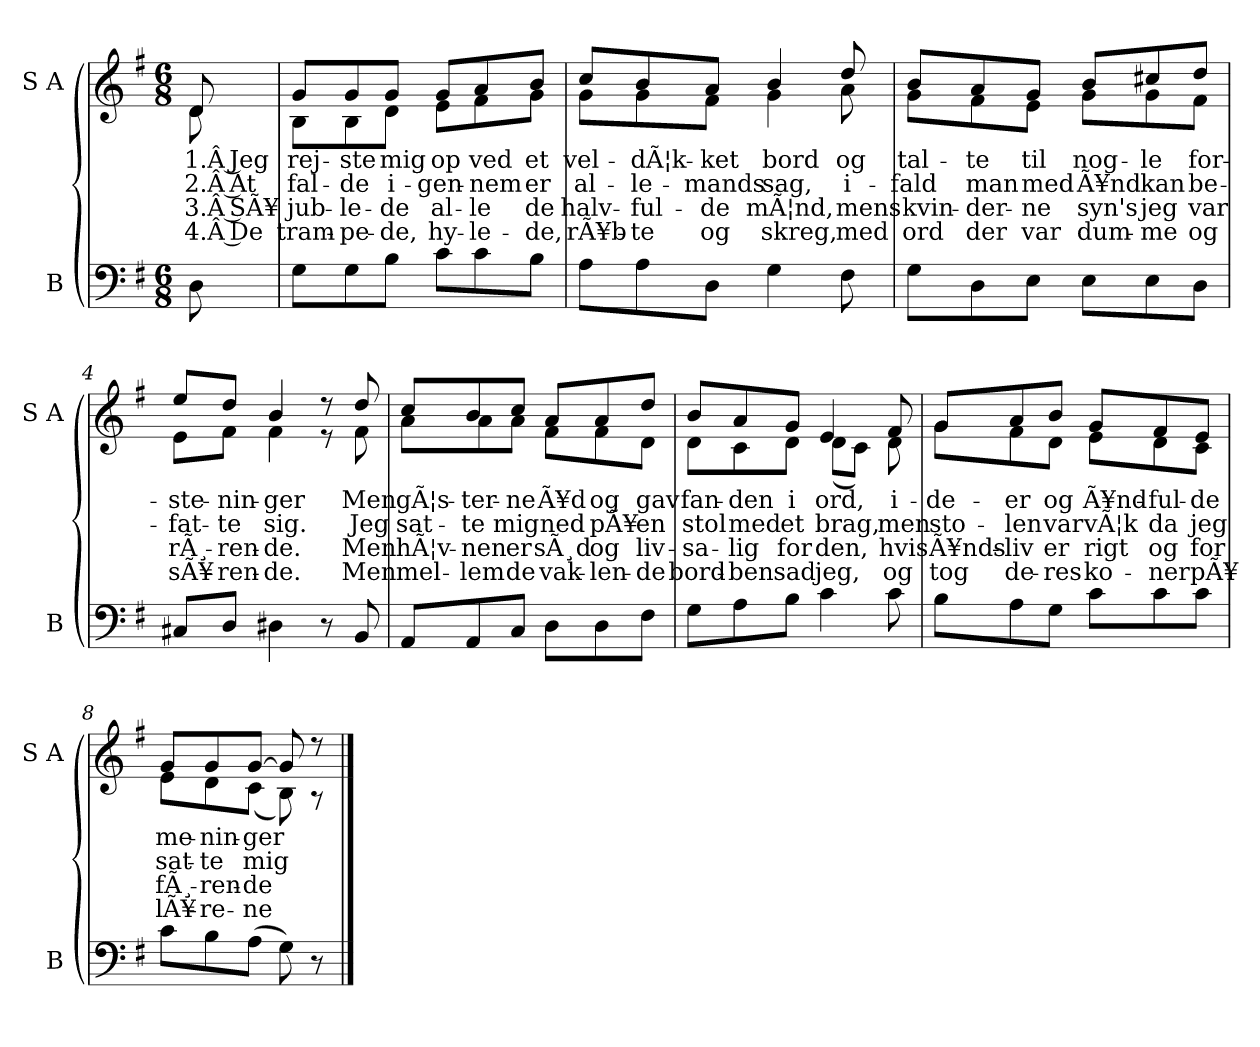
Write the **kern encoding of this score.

**kern	**kern	**text	**text	**text	**text
*part2	*part1	*part1	*part1	*part1	*part1
*staff2	*staff1	*staff1	*staff1	*staff1	*staff1
*I"B	*I"S A	*	*	*	*
*I'B	*I'S A	*	*	*	*
*clefF4	*clefG2	*	*	*	*
*k[f#]	*k[f#]	*	*	*	*
*M6/8	*M6/8	*	*	*	*
=	=	=	=	=	=
*	*^	*	*	*	*
8D\	8d/	8d\	1.Â Jeg	2.Â At	3.Â SÃ¥	4.Â De
=1	=1	=1	=1	=1	=1	=1
8G\L	8g/L	8B\L	rej-	fal-	jub-	tram-
8G\	8g/	8B\	-ste	-de	-le-	-pe-
8B\J	8g/J	8d\J	mig	i-	-de	-de,
8c\L	8g/L	8e\L	op	-gen-	al-	hy-
8c\	8a/	8f#\	ved	-nem	-le	-le-
8B\J	8b/J	8g\J	et	er	de	-de,
=2	=2	=2	=2	=2	=2	=2
8A\L	8cc/L	8g\L	vel-	al-	halv-	rÃ¥b-
8A\	8b/	8g\	-dÃ¦k-	-le-	-ful-	-te
8D\J	8a/J	8f#\J	-ket	-mands	-de	og
4G\	4b/	4g\	bord	sag,	mÃ¦nd,	skreg,
8F#\	8dd/	8a\	og	i-	mens	med
=3	=3	=3	=3	=3	=3	=3
8G\L	8b/L	8g\L	tal-	-fald	kvin-	ord
8D\	8a/	8f#\	-te	man	-der-	der
8E\J	8g/J	8e\J	til	med	-ne	var
8E\L	8b/L	8g\L	nog-	Ã¥nd	syn's	dum-
8E\	8cc#X/	8g\	-le	kan	jeg	-me
8D\J	8dd/J	8f#\J	for-	be-	var	og
!!LO:LB:g=z	!!
=4	=4	=4	=4	=4	=4	=4
8C#X/L	8ee/L	8e\L	-ste-	-fat-	rÃ¸-	sÃ¥-
8D/J	8dd/J	8f#\J	-nin-	-te	-ren-	-ren-
4D#X\	4b/	4f#\	-ger	sig.	-de.	-de.
8r	8r	8r	.	.	.	.
8BB/	8dd/	8f#\	Men	Jeg	Men	Men
=5	=5	=5	=5	=5	=5	=5
8AA/L	8cc/L	8a\L	gÃ¦s-	sat-	hÃ¦v-	mel-
8AA/	8b/	8a\	-ter-	-te	-nen	-lem
8C/J	8cc/J	8a\J	-ne	mig	er	de
8D\L	8a/L	8f#\L	Ã¥d	ned	sÃ¸d	vak-
8D\	8a/	8f#\	og	pÃ¥	og	-len-
8F#\J	8dd/J	8d\J	gav	en	liv-	-de
=6	=6	=6	=6	=6	=6	=6
8G\L	8b/L	8d\L	fan-	stol	-sa-	bord-
8A\	8a/	8c\	-den	med	-lig	-ben
8B\J	8g/J	8d\J	i	et	for	sad
4c\	4e/	(<8d\L	ord,	brag,	den,	jeg,
.	.	8c\J)	.	.	.	.
8c\	8f#/	8d\	i-	men	hvis	og
=7	=7	=7	=7	=7	=7	=7
8B\L	8g/L	8g\L	-de-	sto-	Ã¥nds-	tog
8A\	8a/	8f#\	-er	-len	-liv	de-
8G\J	8b/J	8d\J	og	var	er	-res
8c\L	8g/L	8e\L	Ã¥nd-	vÃ¦k	rigt	ko-
8c\	8f#/	8d\	-ful-	da	og	-ner
8c\J	8e/J	8c\J	-de	jeg	for	pÃ¥
!!LO:LB:g=z	!!
=8	=8	=8	=8	=8	=8	=8
8c\L	8g/L	8e\L	me-	sat-	fÃ¸-	lÃ¥-
8B\	8g/	8d\	-nin-	-te	-ren-	-re-
(>8A\J	[8g/J	(<8c\J	-ger	mig	-de	-ne
8G\)	8g/]	8B\)	.	.	.	.
8r	8r	8r	.	.	.	.
*	*v	*v	*	*	*	*
==	==	==	==	==	==
*-	*-	*-	*-	*-	*-
